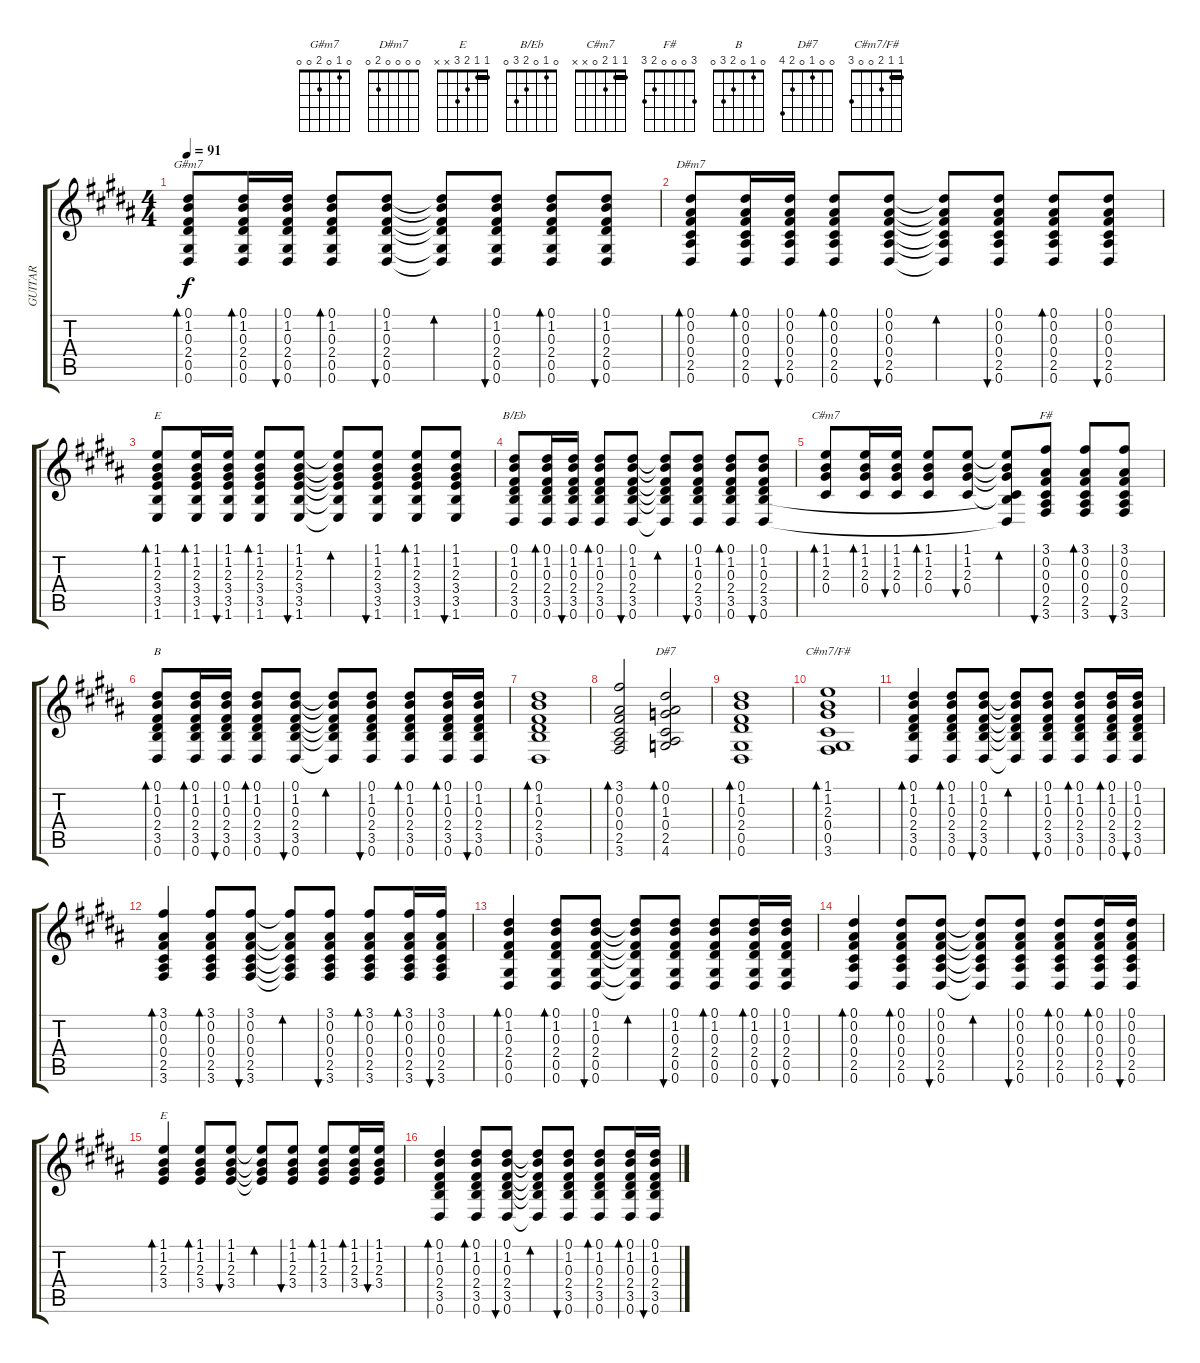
\track ("GUITAR" "GUITAR") {instrument acousticguitarnylon}
\staff {score tabs}
\tuning (Eb4 Bb3 Gb3 Db3 Ab2 Eb2) {hide}
\chord ("G#m7" 0 1 0 2 0 0)
\chord ("D#m7" 0 0 0 0 2 0)
\chord ("E" 1 1 2 3 3 1) {barre 1}
\chord ("B/Eb" 0 1 0 2 3 0)
\chord ("C#m7" 1 1 2 0 x x) {barre 1}
\chord ("F#" 3 0 0 0 2 3)
\chord ("B" 0 1 0 2 3 0)
\chord ("D#7" 0 0 1 0 2 4)
\chord ("C#m7/F#" 1 1 2 0 0 3) {barre 1}
\chord ("E" 1 1 2 3 x x) {barre 1}
\ts (4 4)
\tempo 91
\clef g2
\ks b
(0.1 1.2 0.3 2.4 0.5 0.6).8{bd 60 ch "G#m7" dy f} (0.1 1.2 0.3 2.4 0.5 0.6).16{bd 60} (0.1 1.2 0.3 2.4 0.5 0.6).16{bu 60} (0.1 1.2 0.3 2.4 0.5 0.6).8{bd 60} (0.1 1.2 0.3 2.4 0.5 0.6).8{bu 60} (0.1{t} 1.2{t} 0.3{t} 2.4{t} 0.5{t} 0.6{t}).8{bd 60} (0.1 1.2 0.3 2.4 0.5 0.6).8{bu 60} (0.1 1.2 0.3 2.4 0.5 0.6).8{bd 60} (0.1 1.2 0.3 2.4 0.5 0.6).8{bu 60} |
(0.1 0.2 0.3 0.4 2.5 0.6).8{bd 60 ch "D#m7"} (0.1 0.2 0.3 0.4 2.5 0.6).16{bd 60} (0.1 0.2 0.3 0.4 2.5 0.6).16{bu 60} (0.1 0.2 0.3 0.4 2.5 0.6).8{bd 60} (0.1 0.2 0.3 0.4 2.5 0.6).8{bu 60} (0.1{t} 0.2{t} 0.3{t} 0.4{t} 2.5{t} 0.6{t}).8{bd 60} (0.1 0.2 0.3 0.4 2.5 0.6).8{bu 60} (0.1 0.2 0.3 0.4 2.5 0.6).8{bd 60} (0.1 0.2 0.3 0.4 2.5 0.6).8{bu 60} |
(1.1 1.2 2.3 3.4 3.5 1.6).8{bd 60 ch "E"} (1.1 1.2 2.3 3.4 3.5 1.6).16{bd 60} (1.1 1.2 2.3 3.4 3.5 1.6).16{bu 60} (1.1 1.2 2.3 3.4 3.5 1.6).8{bd 60} (1.1 1.2 2.3 3.4 3.5 1.6).8{bu 60} (1.1{t} 1.2{t} 2.3{t} 3.4{t} 3.5{t} 1.6{t}).8{bd 60} (1.1 1.2 2.3 3.4 3.5 1.6).8{bu 60} (1.1 1.2 2.3 3.4 3.5 1.6).8{bd 60} (1.1 1.2 2.3 3.4 3.5 1.6).8{bu 60} |
(0.1 1.2 0.3 2.4 3.5 0.6).8{ch "B/Eb"} (0.1 1.2 0.3 2.4 3.5 0.6).16{bd 60} (0.1 1.2 0.3 2.4 3.5 0.6).16{bu 60} (0.1 1.2 0.3 2.4 3.5 0.6).8{bd 60} (0.1 1.2 0.3 2.4 3.5 0.6).8{bu 60} (0.1{t} 1.2{t} 0.3{t} 2.4{t} 3.5{t} 0.6{t}).8{bd 60} (0.1 1.2 0.3 2.4 3.5 0.6).8{bu 60} (0.1 1.2 0.3 2.4 3.5 0.6).8{bd 60} (0.1 1.2 0.3 2.4 3.5 0.6).8{bu 60} |
(1.1 1.2 2.3 0.4).8{bd 60 ch "C#m7"} (1.1 1.2 2.3 0.4).16{bd 60} (1.1 1.2 2.3 0.4).16{bu 60} (1.1 1.2 2.3 0.4).8{bd 60} (1.1 1.2 2.3 0.4).8{bu 60} (1.1{t} 1.2{t} 2.3{t} 0.4{t} 3.5{t} 0.6{t}).8{bd 60} (3.1 0.2 0.3 0.4 2.5 3.6).8{bu 60 ch "F#"} (3.1 0.2 0.3 0.4 2.5 3.6).8{bd 60} (3.1 0.2 0.3 0.4 2.5 3.6).8{bu 60} |
(0.1 1.2 0.3 2.4 3.5 0.6).8{bd 60 ch "B"} (0.1 1.2 0.3 2.4 3.5 0.6).16{bd 60} (0.1 1.2 0.3 2.4 3.5 0.6).16{bu 60} (0.1 1.2 0.3 2.4 3.5 0.6).8{bd 60} (0.1 1.2 0.3 2.4 3.5 0.6).8{bu 60} (0.1{t} 1.2{t} 0.3{t} 2.4{t} 3.5{t} 0.6{t}).8{bd 60} (0.1 1.2 0.3 2.4 3.5 0.6).8{bu 60} (0.1 1.2 0.3 2.4 3.5 0.6).8{bd 60} (0.1 1.2 0.3 2.4 3.5 0.6).16{bd 60} (0.1 1.2 0.3 2.4 3.5 0.6).16{bu 60} |
(0.1 1.2 0.3 2.4 3.5 0.6).1{bd 240} |
(3.1 0.2 0.3 0.4 2.5 3.6).2{bd 240} (0.1 0.2 1.3 0.4 2.5 4.6).2{bd 240 ch "D#7"} |
(0.1 1.2 0.3 2.4 0.5 0.6).1{bd 240} |
(1.1 1.2 2.3 0.4 0.5 3.6).1{bd 240 ch "C#m7/F#"} |
(0.1 1.2 0.3 2.4 3.5 0.6).4{bd 60} (0.1 1.2 0.3 2.4 3.5 0.6).8{bd 60} (0.1 1.2 0.3 2.4 3.5 0.6).8{bu 60} (0.1{t} 1.2{t} 0.3{t} 2.4{t} 3.5{t} 0.6{t}).8{bd 60} (0.1 1.2 0.3 2.4 3.5 0.6).8{bu 60} (0.1 1.2 0.3 2.4 3.5 0.6).8{bd 60} (0.1 1.2 0.3 2.4 3.5 0.6).16{bd 60} (0.1 1.2 0.3 2.4 3.5 0.6).16{bu 60} |
(3.1 0.2 0.3 0.4 2.5 3.6).4{bd 60} (3.1 0.2 0.3 0.4 2.5 3.6).8{bd 60} (3.1 0.2 0.3 0.4 2.5 3.6).8{bu 60} (3.1{t} 0.2{t} 0.3{t} 0.4{t} 2.5{t} 3.6{t}).8{bd 60} (3.1 0.2 0.3 0.4 2.5 3.6).8{bu 60} (3.1 0.2 0.3 0.4 2.5 3.6).8{bd 60} (3.1 0.2 0.3 0.4 2.5 3.6).16{bd 60} (3.1 0.2 0.3 0.4 2.5 3.6).16{bu 60} |
(0.1 1.2 0.3 2.4 0.5 0.6).4{bd 60} (0.1 1.2 0.3 2.4 0.5 0.6).8{bd 60} (0.1 1.2 0.3 2.4 0.5 0.6).8{bu 60} (0.1{t} 1.2{t} 0.3{t} 2.4{t} 0.5{t} 0.6{t}).8{bd 60} (0.1 1.2 0.3 2.4 0.5 0.6).8{bu 60} (0.1 1.2 0.3 2.4 0.5 0.6).8{bd 60} (0.1 1.2 0.3 2.4 0.5 0.6).16{bd 60} (0.1 1.2 0.3 2.4 0.5 0.6).16{bu 60} |
(0.1 0.2 0.3 0.4 2.5 0.6).4{bd 60} (0.1 0.2 0.3 0.4 2.5 0.6).8{bd 60} (0.1 0.2 0.3 0.4 2.5 0.6).8{bu 60} (0.1{t} 0.2{t} 0.3{t} 0.4{t} 2.5{t} 0.6{t}).8{bd 60} (0.1 0.2 0.3 0.4 2.5 0.6).8{bu 60} (0.1 0.2 0.3 0.4 2.5 0.6).8{bd 60} (0.1 0.2 0.3 0.4 2.5 0.6).16{bd 60} (0.1 0.2 0.3 0.4 2.5 0.6).16{bu 60} |
(1.1 1.2 2.3 3.4).4{bd 60 ch "E"} (1.1 1.2 2.3 3.4).8{bd 60} (1.1 1.2 2.3 3.4).8{bu 60} (1.1{t} 1.2{t} 2.3{t} 3.4{t}).8{bd 60} (1.1 1.2 2.3 3.4).8{bu 60} (1.1 1.2 2.3 3.4).8{bd 60} (1.1 1.2 2.3 3.4).16{bd 60} (1.1 1.2 2.3 3.4).16{bu 60} |
(0.1 1.2 0.3 2.4 3.5 0.6).4{bd 60} (0.1 1.2 0.3 2.4 3.5 0.6).8{bd 60} (0.1 1.2 0.3 2.4 3.5 0.6).8{bu 60} (0.1{t} 1.2{t} 0.3{t} 2.4{t} 3.5{t} 0.6{t}).8{bd 60} (0.1 1.2 0.3 2.4 3.5 0.6).8{bu 60} (0.1 1.2 0.3 2.4 3.5 0.6).8{bd 60} (0.1 1.2 0.3 2.4 3.5 0.6).16{bd 60} (0.1 1.2 0.3 2.4 3.5 0.6).16{bu 60}
